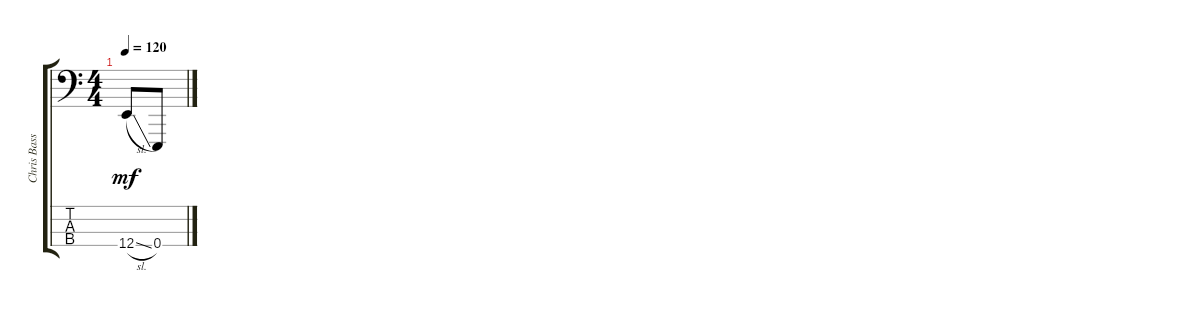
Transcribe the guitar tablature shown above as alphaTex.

\track ("Chris Bass" "Chris Bass") {instrument lead2sawtooth}
\staff {score tabs}
\tuning (G2 D2 A1 E1) {hide}
\ts (4 4)
\tempo 120
\clef f4
\ks c
12.4{sl}.8{dy mf} 0.4.8
